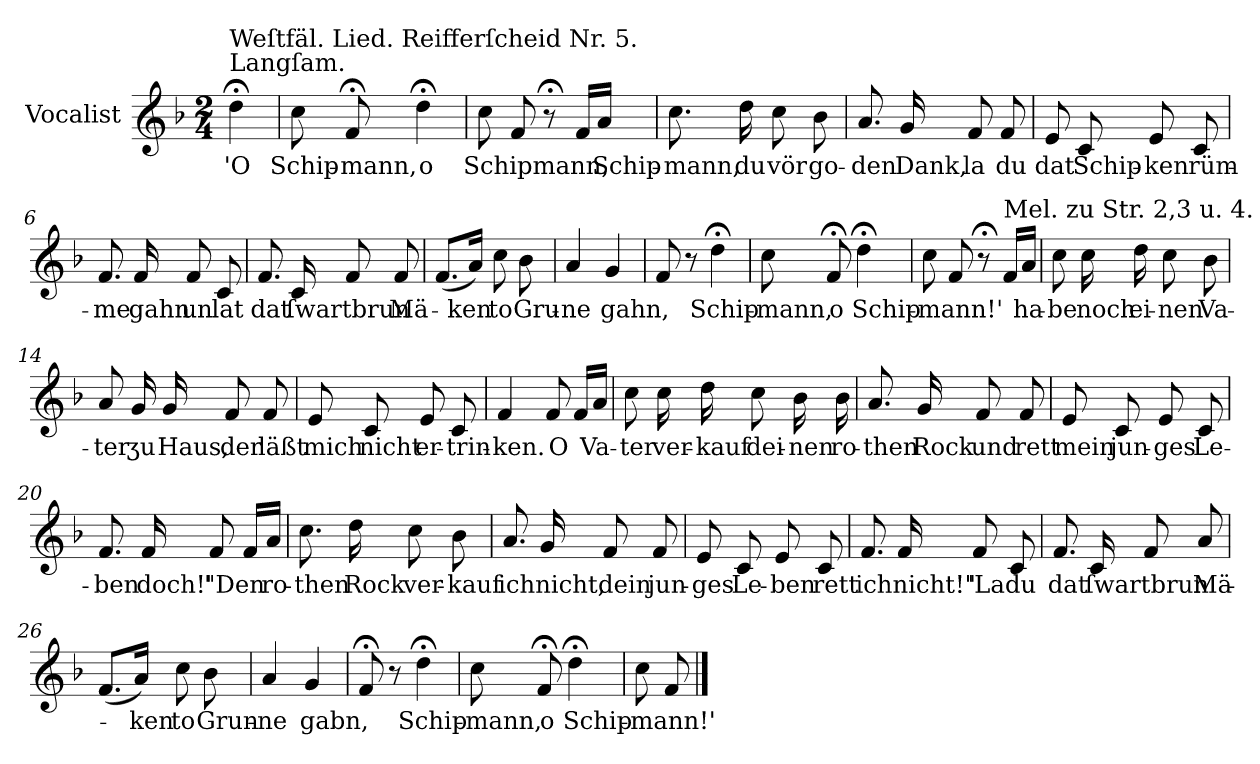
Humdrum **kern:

**kern	**text
*part1	*part1
*staff1	*staff1
*I"Vocalist	*
*k[b-]	*
*F:	*
*M2/4	*
=	=
!LO:TX:a:t=Langſam.	!
!LO:TX:a:t=Weſtfäl. Lied. Reifferſcheid Nr. 5.	!
4dd;<	'O
=1	=1
8cc	Schip-
8f;<	-mann,
4dd;<	o
=2	=2
8cc	Schipmann,
8f	.
8r;<	.
16fLL	.
16aJJ	Schip-
=3	=3
8.cc	-mann,
16dd	du
8cc	vör
8b-	go-
=4	=4
8.a	-den
16g	Dank,
8f	la
8f	du
=5	=5
8e	dat
8c	Schip-
8e	-ken
8c	rüm-
=6	=6
8.f	-me
16f	gahn
8f	un
8c	lat
=7	=7
8.f	dat
16c	ſwartbrun
8f	.
8f	Mä-
=8	=8
(8.fL	.
16aJk)	-ken
8cc	to
8b-	Gru-
=9	=9
4a	-ne
4g	gahn,
=10	=10
8f	.
8r	.
4dd;<	Schip-
=11	=11
8cc	-mann,
8f;<	o
4dd;<	Schip-
=12	=12
8cc	-mann!'
8f	.
8r;<	.
!LO:TX:a:t=Mel. zu Str. 2,3 u. 4.	!
16fLL	.
16aJJ	ha-
=13	=13
8cc	-be
16cc	noch
16dd	ei-
8cc	-nen
8b-	Va-
=14	=14
8a	-ter
16g	ʒu
16g	Haus,
8f	der
8f	läßt
=15	=15
8e	mich
8c	nicht
8e	er-
8c	-trin-
=16	=16
4f	-ken.
8f	O
16fLL	.
16aJJ	Va-
=17	=17
8cc	-ter
16cc	ver-
16dd	-kauf
8cc	dei-
16b-	-nen
16b-	ro-
=18	=18
8.a	-then
16g	Rock
8f	und
8f	rett
=19	=19
8e	mein
8c	jun-
8e	-ges
8c	Le-
=20	=20
8.f	-ben
16f	doch!'
8f	"Den
16fLL	.
16aJJ	ro-
=21	=21
8.cc	-then
16dd	Rock
8cc	ver-
8b-	-kauf
=22	=22
8.a	ich
16g	nicht,
8f	dein
8f	jun-
=23	=23
8e	-ges
8c	Le-
8e	-ben
8c	rett
=24	=24
8.f	ich
16f	nicht!"
8f	'La
8c	du
=25	=25
8.f	dat
16c	ſwartbrun
8f	.
8a	Mä-
=26	=26
(8.fL	.
16aJk)	-ken
8cc	to
8b-	Grun-
=27	=27
4a	-ne
4g	gabn,
=28	=28
8f;<	.
8r	.
4dd;<	Schip-
=29	=29
8cc	-mann,
8f;<	o
4dd;<	Schip-
=30	=30
8cc	-mann!'
8f	.
==	==
*-	*-
